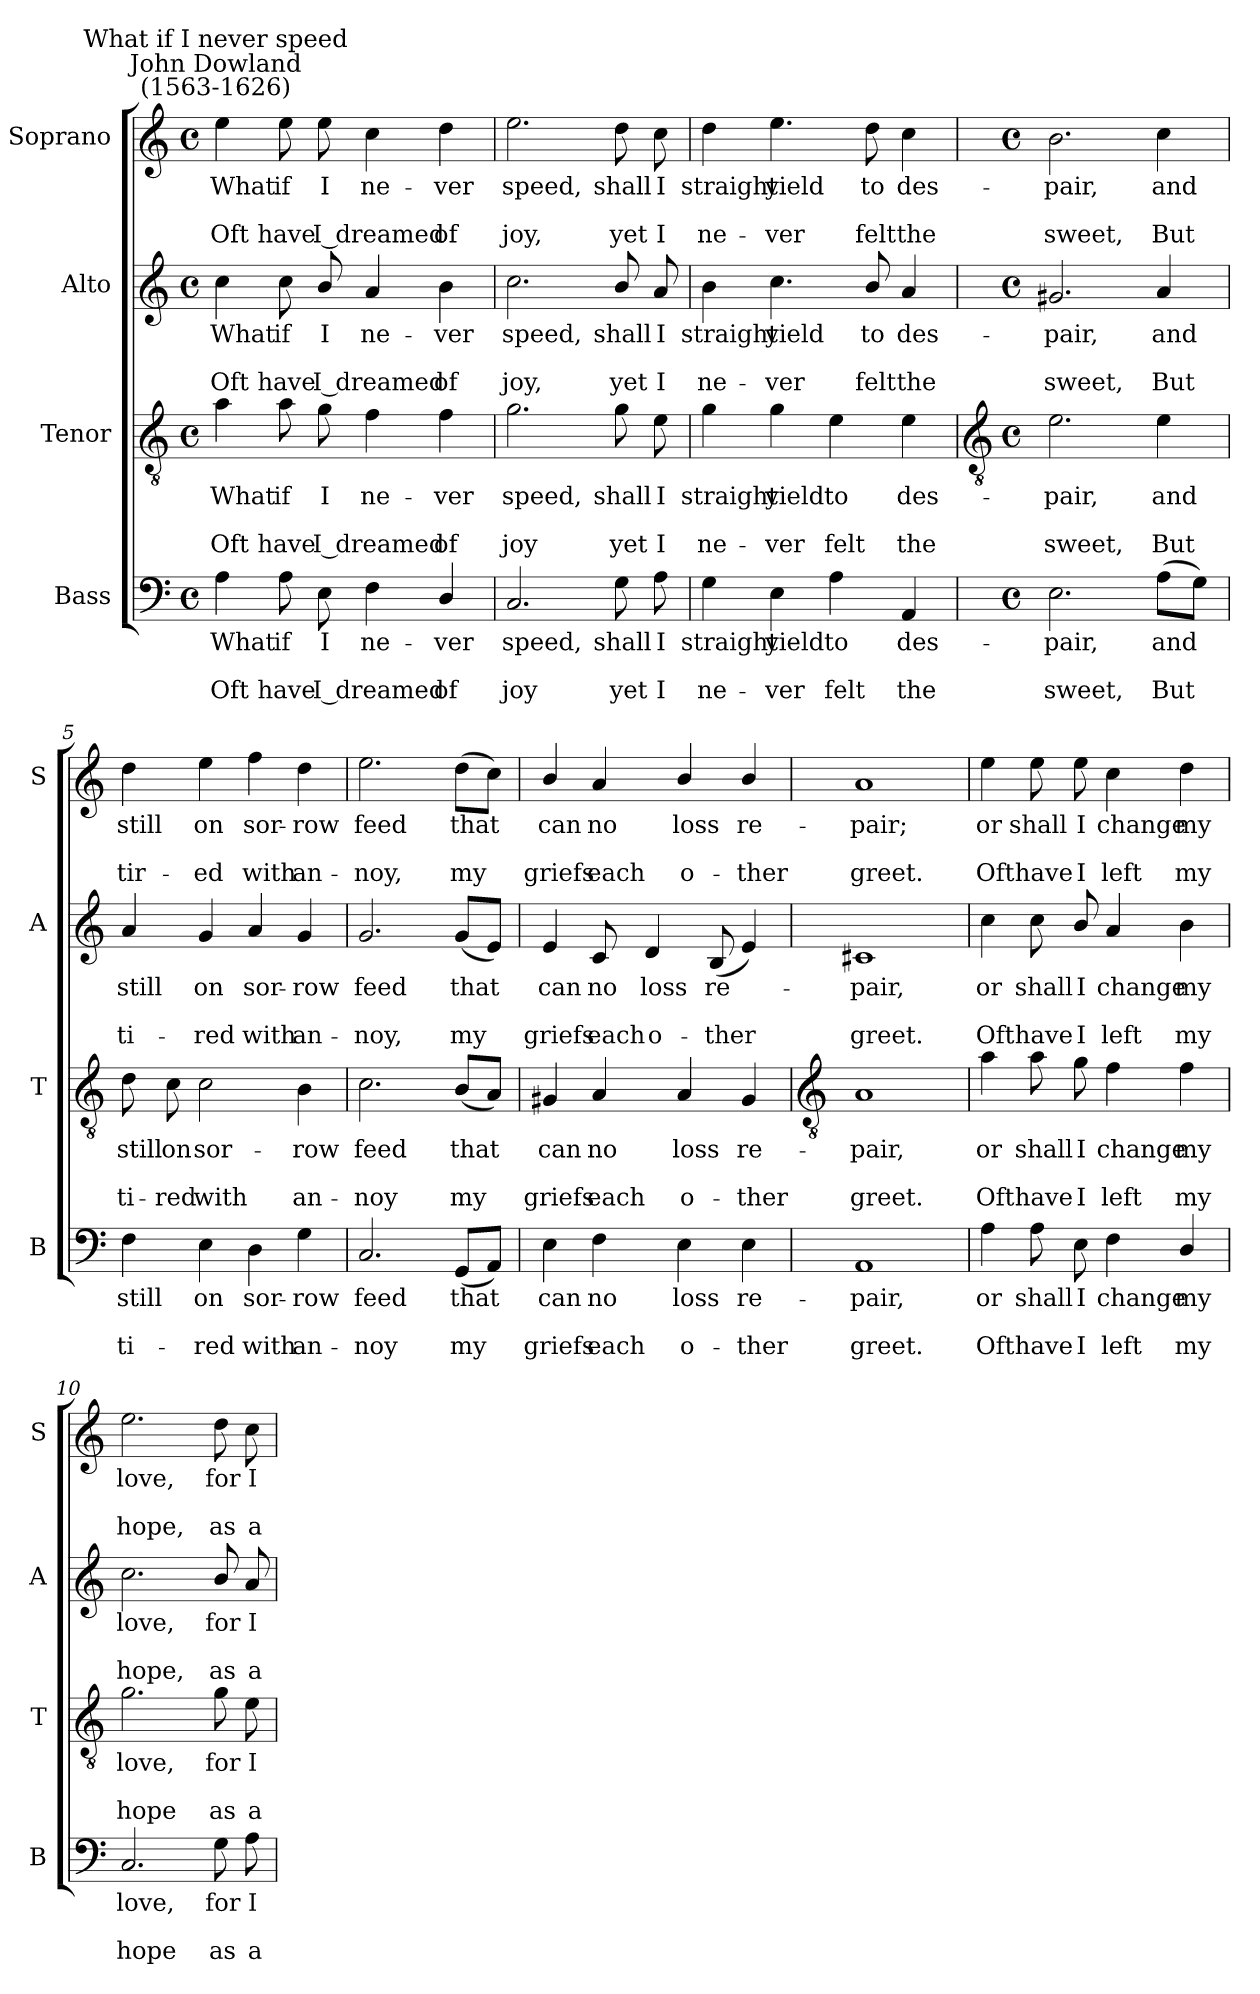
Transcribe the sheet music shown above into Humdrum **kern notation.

**kern	**text	**text	**text	**kern	**text	**text	**text	**kern	**text	**text	**text	**kern	**text	**text	**text
*part4	*part4	*part4	*part4	*part3	*part3	*part3	*part3	*part2	*part2	*part2	*part2	*part1	*part1	*part1	*part1
*staff4	*staff4	*staff4	*staff4	*staff3	*staff3	*staff3	*staff3	*staff2	*staff2	*staff2	*staff2	*staff1	*staff1	*staff1	*staff1
*I"Bass	*	*	*	*I"Tenor	*	*	*	*I"Alto	*	*	*	*I"Soprano	*	*	*
*I'B	*	*	*	*I'T	*	*	*	*I'A	*	*	*	*I'S	*	*	*
*clefF4	*	*	*	*clefGv2	*	*	*	*clefG2	*	*	*	*clefG2	*	*	*
*k[]	*	*	*	*k[]	*	*	*	*k[]	*	*	*	*k[]	*	*	*
*C:	*	*	*	*C:	*	*	*	*C:	*	*	*	*C:	*	*	*
*M4/4	*	*	*	*M4/4	*	*	*	*M4/4	*	*	*	*M4/4	*	*	*
*met(c)	*	*	*	*met(c)	*	*	*	*met(c)	*	*	*	*met(c)	*	*	*
=1	=1	=1	=1	=1	=1	=1	=1	=1	=1	=1	=1	=1	=1	=1	=1
!	!	!	!	!	!	!	!	!	!	!	!	!LO:TX:a:cj:t=John Dowland\n(1563-1626)	!	!	!
!	!	!	!	!	!	!	!	!	!	!	!	!LO:TX:a:cj:t=What if I never speed	!	!	!
!	!LO:LY:b	!	!LO:LY:b	!	!LO:LY:b	!	!LO:LY:b	!	!LO:LY:b	!	!LO:LY:b	!	!LO:LY:b	!	!LO:LY:b
4A	What	.	Oft	4a	What	.	Oft	4cc	What	.	Oft	4ee	What	.	Oft
!	!LO:LY:b	!	!LO:LY:b	!	!LO:LY:b	!	!LO:LY:b	!	!LO:LY:b	!	!LO:LY:b	!	!LO:LY:b	!	!LO:LY:b
8A	if	.	have	8a	if	.	have	8cc	if	.	have	8ee	if	.	have
!	!LO:LY:b	!	!LO:LY:b	!	!LO:LY:b	!	!LO:LY:b	!	!LO:LY:b	!	!LO:LY:b	!	!LO:LY:b	!	!LO:LY:b
8E	I	.	I dreamed	8g	I	.	I dreamed	8b/	I	.	I dreamed	8ee	I	.	I dreamed
!	!LO:LY:b	!	!	!	!LO:LY:b	!	!	!	!LO:LY:b	!	!	!	!LO:LY:b	!	!
4F	ne-	.	.	4f	ne-	.	.	4a	ne-	.	.	4cc	ne-	.	.
!	!LO:LY:b	!	!LO:LY:b	!	!LO:LY:b	!	!LO:LY:b	!	!LO:LY:b	!	!LO:LY:b	!	!LO:LY:b	!	!LO:LY:b
4D/	-ver	.	of	4f	-ver	.	of	4b	-ver	.	of	4dd	-ver	.	of
=2	=2	=2	=2	=2	=2	=2	=2	=2	=2	=2	=2	=2	=2	=2	=2
!	!LO:LY:b	!	!LO:LY:b	!	!LO:LY:b	!	!LO:LY:b	!	!LO:LY:b	!	!LO:LY:b	!	!LO:LY:b	!	!LO:LY:b
2.C	speed,	.	joy	2.g	speed,	.	joy	2.cc	speed,	.	joy,	2.ee	speed,	.	joy,
!	!LO:LY:b	!	!LO:LY:b	!	!LO:LY:b	!	!LO:LY:b	!	!LO:LY:b	!	!LO:LY:b	!	!LO:LY:b	!	!LO:LY:b
8G	shall	.	yet	8g	shall	.	yet	8b/	shall	.	yet	8dd	shall	.	yet
!	!LO:LY:b	!	!LO:LY:b	!	!LO:LY:b	!	!LO:LY:b	!	!LO:LY:b	!	!LO:LY:b	!	!LO:LY:b	!	!LO:LY:b
8A	I	.	I	8e	I	.	I	8a	I	.	I	8cc	I	.	I
=3	=3	=3	=3	=3	=3	=3	=3	=3	=3	=3	=3	=3	=3	=3	=3
!	!LO:LY:b	!	!LO:LY:b	!	!LO:LY:b	!	!LO:LY:b	!	!LO:LY:b	!	!LO:LY:b	!	!LO:LY:b	!	!LO:LY:b
4G	straight	.	ne-	4g	straight	.	ne-	4b	straight	.	ne-	4dd	straight	.	ne-
!	!LO:LY:b	!	!LO:LY:b	!	!LO:LY:b	!	!LO:LY:b	!	!LO:LY:b	!	!LO:LY:b	!	!LO:LY:b	!	!LO:LY:b
4E	-yield	.	ver	4g	-yield	.	ver	4.cc	-yield	.	ver	4.ee	-yield	.	ver
!	!LO:LY:b	!	!LO:LY:b	!	!LO:LY:b	!	!LO:LY:b	!	!	!	!	!	!	!	!
4A	to	.	felt	4e	to	.	felt	.	.	.	.	.	.	.	.
!	!	!	!	!	!	!	!	!	!LO:LY:b	!	!LO:LY:b	!	!LO:LY:b	!	!LO:LY:b
.	.	.	.	.	.	.	.	8b/	to	.	felt	8dd	to	.	felt
!	!LO:LY:b	!	!LO:LY:b	!	!LO:LY:b	!	!LO:LY:b	!	!LO:LY:b	!	!LO:LY:b	!	!LO:LY:b	!	!LO:LY:b
4AA	des-	.	-the	4e	des-	.	-the	4a	des-	.	-the	4cc	des-	.	-the
!!LO:LB:g=z
=4	=4	=4	=4	=4	=4	=4	=4	=4	=4	=4	=4	=4	=4	=4	=4
*	*	*	*	*clefGv2	*	*	*	*	*	*	*	*	*	*	*
*M4/4	*	*	*	*M4/4	*	*	*	*M4/4	*	*	*	*M4/4	*	*	*
*met(c)	*	*	*	*met(c)	*	*	*	*met(c)	*	*	*	*met(c)	*	*	*
!	!LO:LY:b	!	!LO:LY:b	!	!LO:LY:b	!	!LO:LY:b	!	!LO:LY:b	!	!LO:LY:b	!	!LO:LY:b	!	!LO:LY:b
2.E	pair,	.	sweet,	2.e	pair,	.	sweet,	2.g#X	pair,	.	sweet,	2.b	pair,	.	sweet,
!	!LO:LY:b	!	!LO:LY:b	!	!LO:LY:b	!	!LO:LY:b	!	!LO:LY:b	!	!LO:LY:b	!	!LO:LY:b	!	!LO:LY:b
(>8AL	and	.	But	4e	and	.	But	4a	and	.	But	4cc	and	.	But
8GJ)	.	.	.	.	.	.	.	.	.	.	.	.	.	.	.
=5	=5	=5	=5	=5	=5	=5	=5	=5	=5	=5	=5	=5	=5	=5	=5
!	!LO:LY:b	!	!LO:LY:b	!	!LO:LY:b	!	!LO:LY:b	!	!LO:LY:b	!	!LO:LY:b	!	!LO:LY:b	!	!LO:LY:b
4F	still	.	ti-	8d	still	.	ti-	4a	still	.	ti-	4dd	still	.	tir-
!	!	!	!	!	!LO:LY:b	!	!LO:LY:b	!	!	!	!	!	!	!	!
.	.	.	.	8c	-on	.	red	.	.	.	.	.	.	.	.
!	!LO:LY:b	!	!LO:LY:b	!	!LO:LY:b	!	!LO:LY:b	!	!LO:LY:b	!	!LO:LY:b	!	!LO:LY:b	!	!LO:LY:b
4E	-on	.	red	2c	sor-	.	-with	4g	-on	.	red	4ee	-on	.	ed
!	!LO:LY:b	!	!LO:LY:b	!	!	!	!	!	!LO:LY:b	!	!LO:LY:b	!	!LO:LY:b	!	!LO:LY:b
4D	sor-	.	-with	.	.	.	.	4a	sor-	.	-with	4ff	sor-	.	-with
!	!LO:LY:b	!	!LO:LY:b	!	!LO:LY:b	!	!LO:LY:b	!	!LO:LY:b	!	!LO:LY:b	!	!LO:LY:b	!	!LO:LY:b
4G	row	.	an-	4B	row	.	an-	4g	row	.	an-	4dd	row	.	an-
=6	=6	=6	=6	=6	=6	=6	=6	=6	=6	=6	=6	=6	=6	=6	=6
!	!LO:LY:b	!	!LO:LY:b	!	!LO:LY:b	!	!LO:LY:b	!	!LO:LY:b	!	!LO:LY:b	!	!LO:LY:b	!	!LO:LY:b
2.C	-feed	.	noy	2.c	-feed	.	noy	2.g	-feed	.	noy,	2.ee	-feed	.	noy,
!	!LO:LY:b	!	!LO:LY:b	!	!LO:LY:b	!	!LO:LY:b	!	!LO:LY:b	!	!LO:LY:b	!	!LO:LY:b	!	!LO:LY:b
(<8GGL	that	.	my	(<8BL	that	.	my	(<8gL	that	.	my	(>8ddL	that	.	my
8AAJ)	.	.	.	8AJ)	.	.	.	8eJ)	.	.	.	8ccJ)	.	.	.
=7	=7	=7	=7	=7	=7	=7	=7	=7	=7	=7	=7	=7	=7	=7	=7
!	!LO:LY:b	!	!LO:LY:b	!	!LO:LY:b	!	!LO:LY:b	!	!LO:LY:b	!	!LO:LY:b	!	!LO:LY:b	!	!LO:LY:b
4E	can	.	griefs	4G#X	can	.	griefs	4e	can	.	griefs	4b/	can	.	griefs
!	!LO:LY:b	!	!LO:LY:b	!	!LO:LY:b	!	!LO:LY:b	!	!LO:LY:b	!	!LO:LY:b	!	!LO:LY:b	!	!LO:LY:b
4F	no	.	each	4A	no	.	each	8c	no	.	each	4a	no	.	each
!	!	!	!	!	!	!	!	!	!LO:LY:b	!	!LO:LY:b	!	!	!	!
.	.	.	.	.	.	.	.	4d	loss	.	o-	.	.	.	.
!	!LO:LY:b	!	!LO:LY:b	!	!LO:LY:b	!	!LO:LY:b	!	!	!	!	!	!LO:LY:b	!	!LO:LY:b
4E	loss	.	o-	4A	loss	.	o-	.	.	.	.	4b/	loss	.	o-
!	!	!	!	!	!	!	!	!	!LO:LY:b	!	!LO:LY:b	!	!	!	!
.	.	.	.	.	.	.	.	(<8BL	-re-	.	ther	.	.	.	.
!	!LO:LY:b	!	!LO:LY:b	!	!LO:LY:b	!	!LO:LY:b	!	!	!	!	!	!LO:LY:b	!	!LO:LY:b
4E	-re-	.	-ther	4G#	-re-	.	-ther	4e)	.	.	.	4b/	-re-	.	-ther
!!LO:LB:g=z
=8	=8	=8	=8	=8	=8	=8	=8	=8	=8	=8	=8	=8	=8	=8	=8
*	*	*	*	*clefGv2	*	*	*	*	*	*	*	*	*	*	*
!	!LO:LY:b	!	!LO:LY:b	!	!LO:LY:b	!	!LO:LY:b	!	!LO:LY:b	!	!LO:LY:b	!	!LO:LY:b	!	!LO:LY:b
1AA	pair,	.	greet.	1A	pair,	.	greet.	1c#X	pair,	.	greet.	1a	pair;	.	greet.
=9	=9	=9	=9	=9	=9	=9	=9	=9	=9	=9	=9	=9	=9	=9	=9
!	!LO:LY:b	!	!LO:LY:b	!	!LO:LY:b	!	!LO:LY:b	!	!LO:LY:b	!	!LO:LY:b	!	!LO:LY:b	!	!LO:LY:b
4A	or	.	Oft	4a	or	.	Oft	4cc	or	.	Oft	4ee	or	.	Oft
!	!LO:LY:b	!	!LO:LY:b	!	!LO:LY:b	!	!LO:LY:b	!	!LO:LY:b	!	!LO:LY:b	!	!LO:LY:b	!	!LO:LY:b
8A	shall	.	have	8a	shall	.	have	8cc	shall	.	have	8ee	shall	.	have
!	!LO:LY:b	!	!LO:LY:b	!	!LO:LY:b	!	!LO:LY:b	!	!LO:LY:b	!	!LO:LY:b	!	!LO:LY:b	!	!LO:LY:b
8E	I	.	I	8g	I	.	I	8b/	I	.	I	8ee	I	.	I
!	!LO:LY:b	!	!LO:LY:b	!	!LO:LY:b	!	!LO:LY:b	!	!LO:LY:b	!	!LO:LY:b	!	!LO:LY:b	!	!LO:LY:b
4F	change	.	left	4f	change	.	left	4a	change	.	left	4cc	change	.	left
!	!LO:LY:b	!	!LO:LY:b	!	!LO:LY:b	!	!LO:LY:b	!	!LO:LY:b	!	!LO:LY:b	!	!LO:LY:b	!	!LO:LY:b
4D/	my	.	my	4f	my	.	my	4b	my	.	my	4dd	my	.	my
=10	=10	=10	=10	=10	=10	=10	=10	=10	=10	=10	=10	=10	=10	=10	=10
!	!LO:LY:b	!	!LO:LY:b	!	!LO:LY:b	!	!LO:LY:b	!	!LO:LY:b	!	!LO:LY:b	!	!LO:LY:b	!	!LO:LY:b
2.C	love,	.	hope	2.g	love,	.	hope	2.cc	love,	.	hope,	2.ee	love,	.	hope,
!	!LO:LY:b	!	!LO:LY:b	!	!LO:LY:b	!	!LO:LY:b	!	!LO:LY:b	!	!LO:LY:b	!	!LO:LY:b	!	!LO:LY:b
8G	for	.	as	8g	for	.	as	8b/	for	.	as	8dd	for	.	as
!	!LO:LY:b	!	!LO:LY:b	!	!LO:LY:b	!	!LO:LY:b	!	!LO:LY:b	!	!LO:LY:b	!	!LO:LY:b	!	!LO:LY:b
8A	I	.	a	8e	I	.	a	8a	I	.	a	8cc	I	.	a
=	=	=	=	=	=	=	=	=	=	=	=	=	=	=	=
*-	*-	*-	*-	*-	*-	*-	*-	*-	*-	*-	*-	*-	*-	*-	*-
